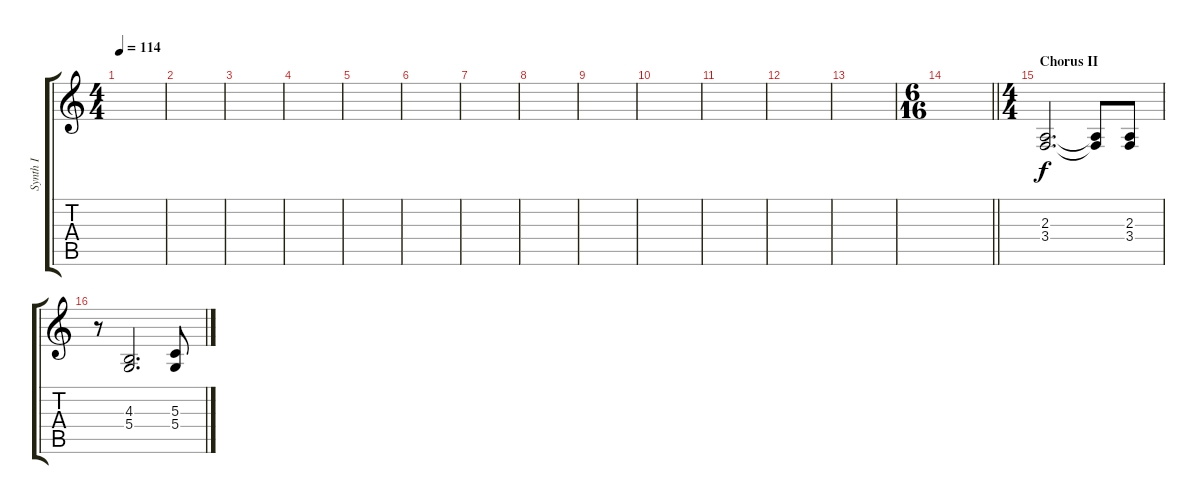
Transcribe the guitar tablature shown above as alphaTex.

\track ("Synth I" "Synth I") {instrument stringensemble1}
\staff {score tabs}
\tuning (E4 B3 G3 D3 A2 E2) {hide}
\ts (4 4)
\tempo 114
\clef g2
\ks c
|
|
|
|
|
|
|
|
|
|
|
|
|
\ts (6 16)
\barLineRight lightlight
|
\ts (4 4)
\section ("" "Chorus II")
(2.3 3.4).2{d} (2.3{t} 3.4{t}).8 (2.3 3.4).8 |
r.8 (4.3 5.4).2{d} (5.3 5.4).8
